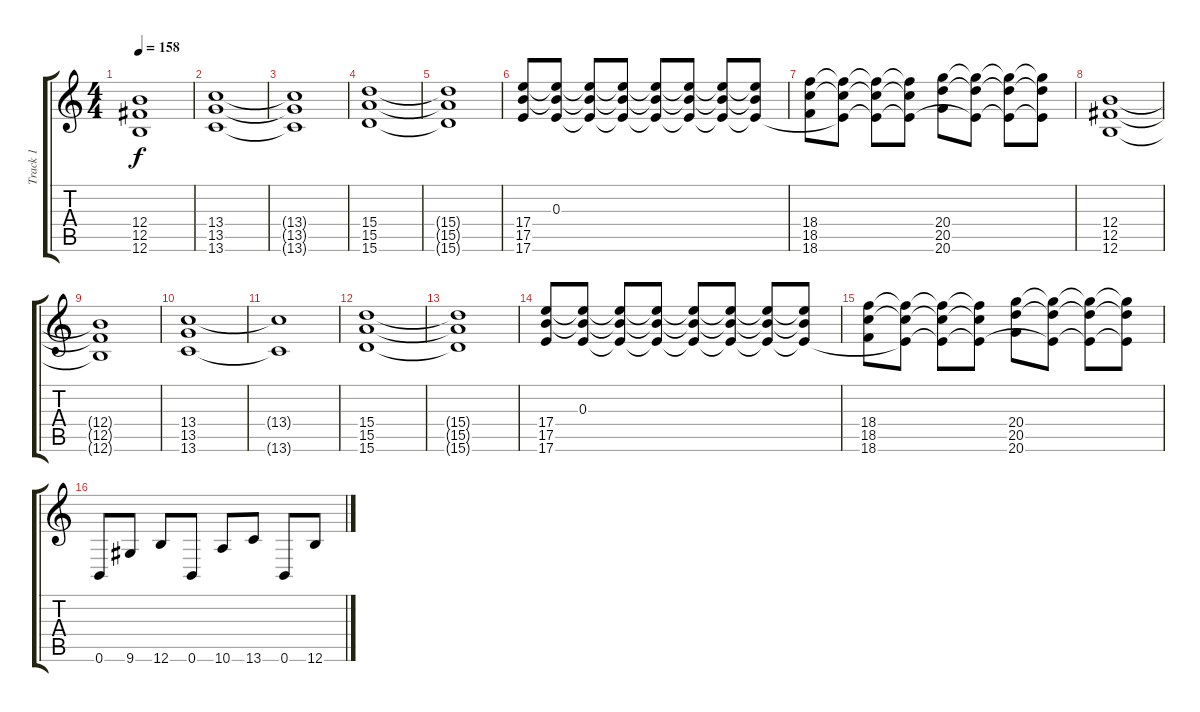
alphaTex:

\track ("Track 1" "Track 1") {instrument distortionguitar}
\staff {score tabs}
\tuning (Db4 Ab3 E3 B2 Gb2 B1) {hide}
\ts (4 4)
\tempo 158
\clef g2
\ks c
(12.4{t} 12.5{t} 12.6{t}).1{dy f} |
(13.4 13.5 13.6).1 |
(13.4{t} 13.5{t} 13.6{t}).1 |
(15.4 15.5 15.6).1 |
(15.4{t} 15.5{t} 15.6{t}).1 |
(17.4 17.5 17.6).8 (0.3 17.4{t} 17.5{t}).8 (0.3{t} 17.4{t} 17.5{t}).8 (0.3{t} 17.4{t} 17.5{t}).8 (0.3{t} 17.4{t} 17.5{t}).8 (0.3{t} 17.4{t} 17.5{t}).8 (0.3{t} 17.4{t} 17.5{t}).8 (0.3{t} 17.4{t} 17.5{t}).8 |
(18.4 18.5 18.6).8 (0.3{t} 18.4{t} 18.5{t}).8 (0.3{t} 18.4{t} 18.5{t}).8 (0.3{t} 18.4{t} 18.5{t}).8 (20.4 20.5 20.6).8 (0.3{t} 20.4{t} 20.5{t}).8 (0.3{t} 20.4{t} 20.5{t}).8 (0.3{t} 20.4{t} 20.5{t}).8 |
(12.4 12.5 12.6).1 |
(12.4{t} 12.5{t} 12.6{t}).1 |
(13.4 13.5 13.6).1 |
(13.4{t} 13.6{t}).1 |
(15.4 15.5 15.6).1 |
(15.4{t} 15.5{t} 15.6{t}).1 |
(17.4 17.5 17.6).8 (0.3 17.4{t} 17.5{t}).8 (0.3{t} 17.4{t} 17.5{t}).8 (0.3{t} 17.4{t} 17.5{t}).8 (0.3{t} 17.4{t} 17.5{t}).8 (0.3{t} 17.4{t} 17.5{t}).8 (0.3{t} 17.4{t} 17.5{t}).8 (0.3{t} 17.4{t} 17.5{t}).8 |
(18.4 18.5 18.6).8 (0.3{t} 18.4{t} 18.5{t}).8 (0.3{t} 18.4{t} 18.5{t}).8 (0.3{t} 18.4{t} 18.5{t}).8 (20.4 20.5 20.6).8 (0.3{t} 20.4{t} 20.5{t}).8 (0.3{t} 20.4{t} 20.5{t}).8 (0.3{t} 20.4{t} 20.5{t}).8 |
0.6.8 9.6.8 12.6.8 0.6.8 10.6.8 13.6.8 0.6.8 12.6.8
